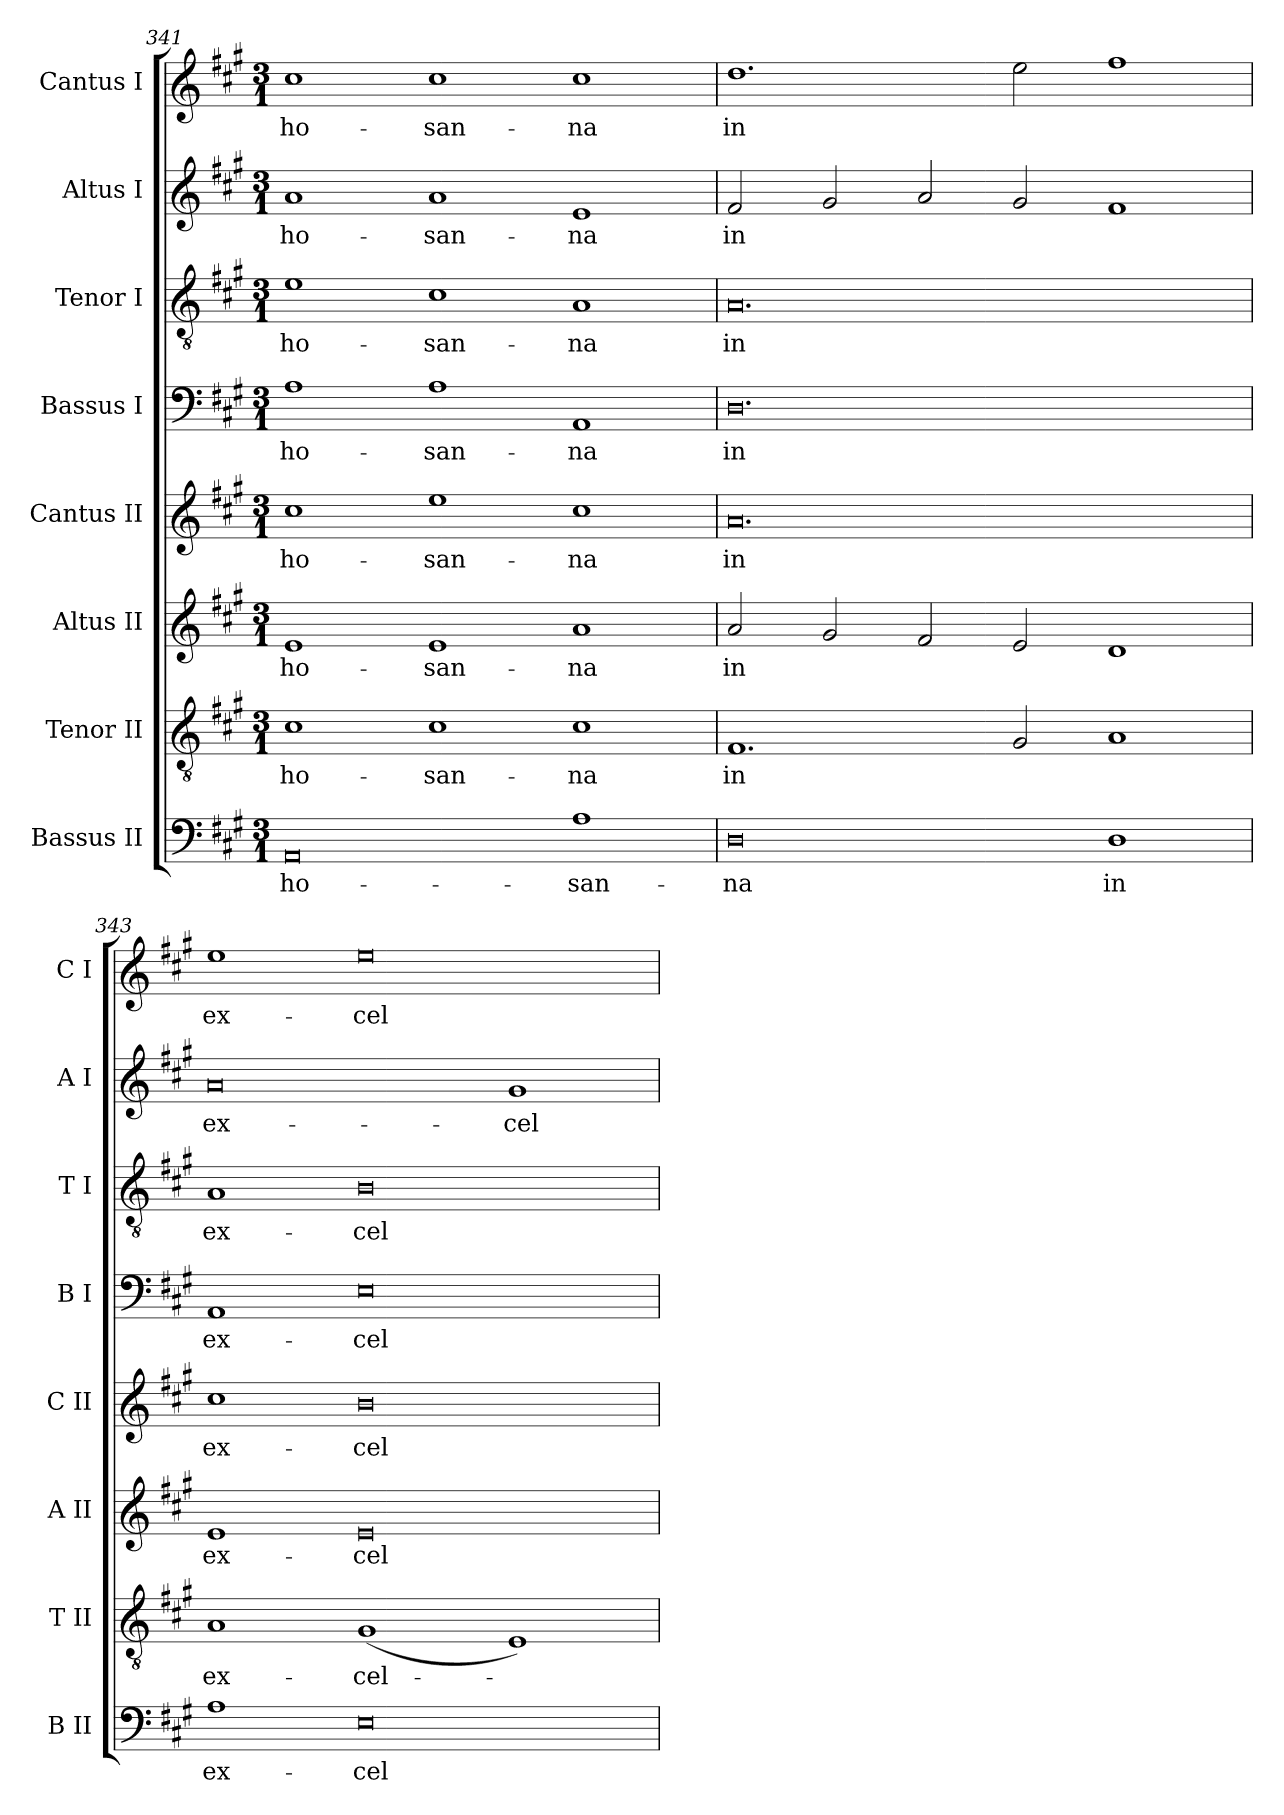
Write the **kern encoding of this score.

**kern	**text	**kern	**text	**kern	**text	**kern	**text	**kern	**text	**kern	**text	**kern	**text	**kern	**text
*part8	*part8	*part7	*part7	*part6	*part6	*part5	*part5	*part4	*part4	*part3	*part3	*part2	*part2	*part1	*part1
*staff8	*staff8	*staff7	*staff7	*staff6	*staff6	*staff5	*staff5	*staff4	*staff4	*staff3	*staff3	*staff2	*staff2	*staff1	*staff1
*I"Bassus II	*	*I"Tenor II	*	*I"Altus II	*	*I"Cantus II	*	*I"Bassus I	*	*I"Tenor I	*	*I"Altus I	*	*I"Cantus I	*
*I'B II	*	*I'T II	*	*I'A II	*	*I'C II	*	*I'B I	*	*I'T I	*	*I'A I	*	*I'C I	*
!!LO:PB:g=z
*clefF4	*	*clefGv2	*	*clefG2	*	*clefG2	*	*clefF4	*	*clefGv2	*	*clefG2	*	*clefG2	*
*k[f#c#g#]	*	*k[f#c#g#]	*	*k[f#c#g#]	*	*k[f#c#g#]	*	*k[f#c#g#]	*	*k[f#c#g#]	*	*k[f#c#g#]	*	*k[f#c#g#]	*
*A:	*	*A:	*	*A:	*	*A:	*	*A:	*	*A:	*	*A:	*	*A:	*
*M3/1	*	*M3/1	*	*M3/1	*	*M3/1	*	*M3/1	*	*M3/1	*	*M3/1	*	*M3/1	*
=341	=341	=341	=341	=341	=341	=341	=341	=341	=341	=341	=341	=341	=341	=341	=341
0AA	ho-	1c#	ho-	1e	ho-	1cc#	ho-	1A	ho-	1e	ho-	1a	ho-	1cc#	ho-
.	.	1c#	-san-	1e	-san-	1ee	-san-	1A	-san-	1c#	-san-	1a	-san-	1cc#	-san-
1A	-san-	1c#	-na	1a	-na	1cc#	-na	1AA	-na	1A	-na	1e	-na	1cc#	-na
=342	=342	=342	=342	=342	=342	=342	=342	=342	=342	=342	=342	=342	=342	=342	=342
0D	-na	1.F#	in	2a/	in	0.a	in	0.D	in	0.A	in	2f#/	in	1.dd	in
.	.	.	.	2g#/	.	.	.	.	.	.	.	2g#/	.	.	.
.	.	.	.	2f#/	.	.	.	.	.	.	.	2a/	.	.	.
.	.	2G#/	.	2e/	.	.	.	.	.	.	.	2g#/	.	2ee\	.
1D	in	1A	.	1d	.	.	.	.	.	.	.	1f#	.	1ff#	.
=343	=343	=343	=343	=343	=343	=343	=343	=343	=343	=343	=343	=343	=343	=343	=343
1A	ex-	1A	ex-	1e	ex-	1cc#	ex-	1AA	ex-	1A	ex-	0a	ex-	1ee	ex-
0E	-cel-	(1G#	-cel-	0e	-cel-	0b	-cel-	0E	-cel-	0B	-cel-	.	.	0ee	-cel-
.	.	1E)	.	.	.	.	.	.	.	.	.	1g#	-cel-	.	.
=	=	=	=	=	=	=	=	=	=	=	=	=	=	=	=
*-	*-	*-	*-	*-	*-	*-	*-	*-	*-	*-	*-	*-	*-	*-	*-
